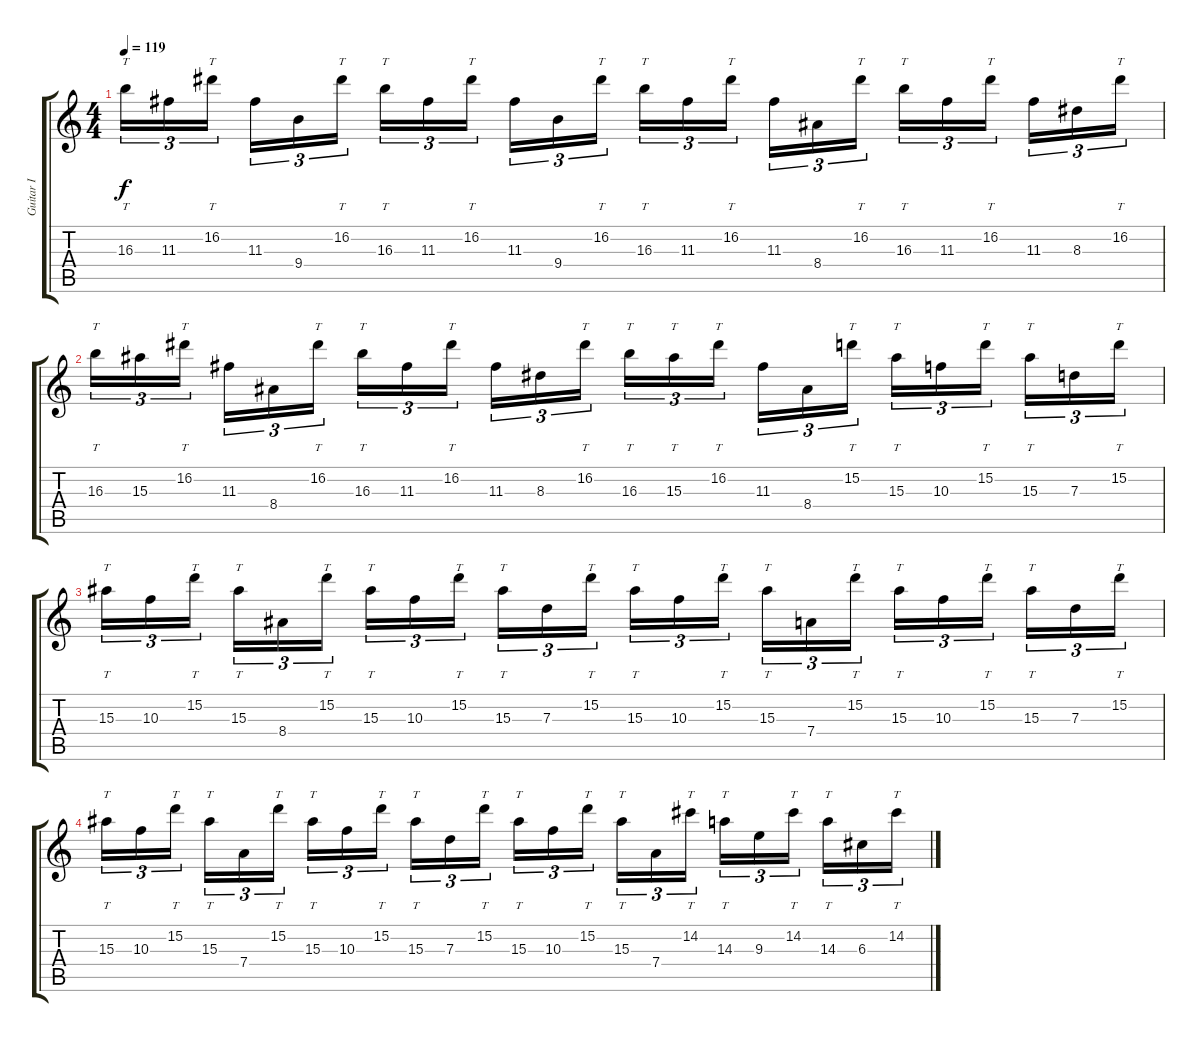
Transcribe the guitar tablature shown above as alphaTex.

\track ("Guitar I" "Guitar I") {instrument overdrivenguitar}
\staff {score tabs}
\tuning (E4 B3 G3 D3 A2 E2) {hide}
\ts (4 4)
\tempo 119
\clef g2
\ks c
16.3.16{tt tu (3 2) dy f} 11.3.16{tu (3 2)} 16.2.16{tt tu (3 2) beam splitsecondary} 11.3.16{tu (3 2)} 9.4.16{tu (3 2)} 16.2.16{tt tu (3 2)} 16.3.16{tt tu (3 2)} 11.3.16{tu (3 2)} 16.2.16{tt tu (3 2) beam splitsecondary} 11.3.16{tu (3 2)} 9.4.16{tu (3 2)} 16.2.16{tt tu (3 2)} 16.3.16{tt tu (3 2)} 11.3.16{tu (3 2)} 16.2.16{tt tu (3 2) beam splitsecondary} 11.3.16{tu (3 2)} 8.4.16{tu (3 2)} 16.2.16{tt tu (3 2)} 16.3.16{tt tu (3 2)} 11.3.16{tu (3 2)} 16.2.16{tt tu (3 2) beam splitsecondary} 11.3.16{tu (3 2)} 8.3.16{tu (3 2)} 16.2.16{tt tu (3 2)} |
16.3.16{tt tu (3 2)} 15.3.16{tu (3 2)} 16.2.16{tt tu (3 2) beam splitsecondary} 11.3.16{tu (3 2)} 8.4.16{tu (3 2)} 16.2.16{tt tu (3 2)} 16.3.16{tt tu (3 2)} 11.3.16{tu (3 2)} 16.2.16{tt tu (3 2) beam splitsecondary} 11.3.16{tu (3 2)} 8.3.16{tu (3 2)} 16.2.16{tt tu (3 2)} 16.3.16{tt tu (3 2)} 15.3.16{tt tu (3 2)} 16.2.16{tt tu (3 2) beam splitsecondary} 11.3.16{tu (3 2)} 8.4.16{tu (3 2)} 15.2.16{tt tu (3 2)} 15.3.16{tt tu (3 2)} 10.3.16{tu (3 2)} 15.2.16{tt tu (3 2) beam splitsecondary} 15.3.16{tt tu (3 2)} 7.3.16{tu (3 2)} 15.2.16{tt tu (3 2)} |
15.3.16{tt tu (3 2)} 10.3.16{tu (3 2)} 15.2.16{tt tu (3 2) beam splitsecondary} 15.3.16{tt tu (3 2)} 8.4.16{tu (3 2)} 15.2.16{tt tu (3 2)} 15.3.16{tt tu (3 2)} 10.3.16{tu (3 2)} 15.2.16{tt tu (3 2) beam splitsecondary} 15.3.16{tt tu (3 2)} 7.3.16{tu (3 2)} 15.2.16{tt tu (3 2)} 15.3.16{tt tu (3 2)} 10.3.16{tu (3 2)} 15.2.16{tt tu (3 2) beam splitsecondary} 15.3.16{tt tu (3 2)} 7.4.16{tu (3 2)} 15.2.16{tt tu (3 2)} 15.3.16{tt tu (3 2)} 10.3.16{tu (3 2)} 15.2.16{tt tu (3 2) beam splitsecondary} 15.3.16{tt tu (3 2)} 7.3.16{tu (3 2)} 15.2.16{tt tu (3 2)} |
15.3.16{tt tu (3 2)} 10.3.16{tu (3 2)} 15.2.16{tt tu (3 2) beam splitsecondary} 15.3.16{tt tu (3 2)} 7.4.16{tu (3 2)} 15.2.16{tt tu (3 2)} 15.3.16{tt tu (3 2)} 10.3.16{tu (3 2)} 15.2.16{tt tu (3 2) beam splitsecondary} 15.3.16{tt tu (3 2)} 7.3.16{tu (3 2)} 15.2.16{tt tu (3 2)} 15.3.16{tt tu (3 2)} 10.3.16{tu (3 2)} 15.2.16{tt tu (3 2) beam splitsecondary} 15.3.16{tt tu (3 2)} 7.4.16{tu (3 2)} 14.2.16{tt tu (3 2)} 14.3.16{tt tu (3 2)} 9.3.16{tu (3 2)} 14.2.16{tt tu (3 2) beam splitsecondary} 14.3.16{tt tu (3 2)} 6.3.16{tu (3 2)} 14.2.16{tt tu (3 2)}
